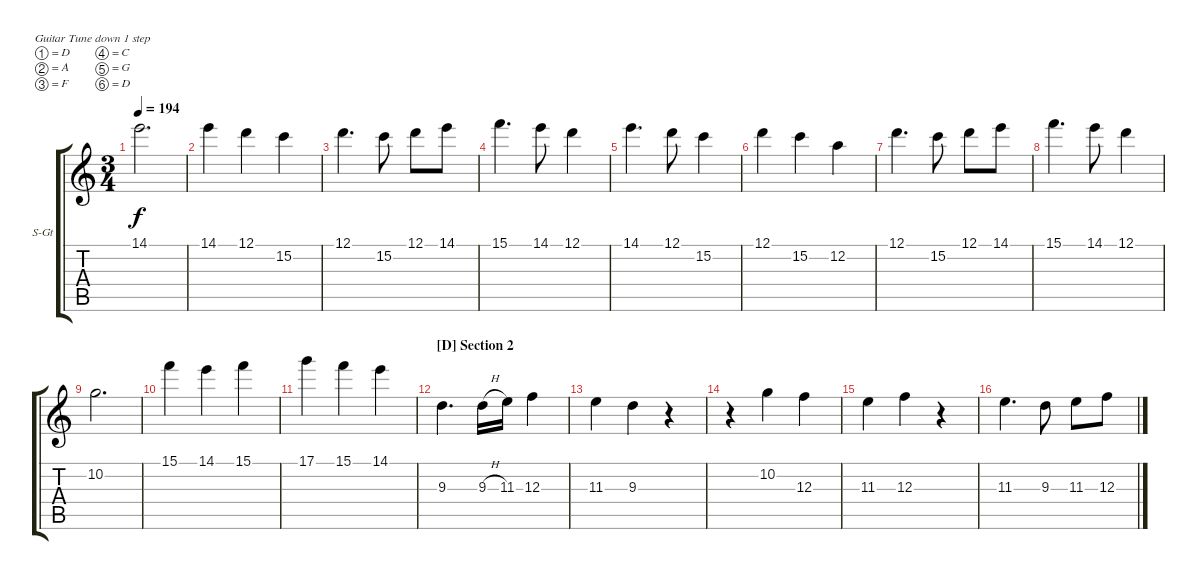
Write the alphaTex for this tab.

\defaultSystemsLayout 4
\bracketExtendMode groupsimilarinstruments
\firstSystemTrackNameOrientation horizontal
\otherSystemsTrackNameOrientation horizontal
\track ("Guitar 2" "S-Gt") {instrument acousticguitarsteel}
\staff {score tabs}
\tuning (D4 A3 F3 C3 G2 D2)
\ts (3 4)
\tempo 194
\clef g2
\ks c
14.1.2{d dy f} |
14.1.4 12.1.4 15.2.4 |
12.1.4{d} 15.2.8 12.1.8 14.1.8 |
15.1.4{d} 14.1.8 12.1.4 |
14.1.4{d} 12.1.8 15.2.4 |
12.1.4 15.2.4 12.2.4 |
12.1.4{d} 15.2.8 12.1.8 14.1.8 |
15.1.4{d} 14.1.8 12.1.4 |
10.2.2{d} |
15.1.4 14.1.4 15.1.4 |
17.1.4 15.1.4 14.1.4 |
\section ("D" "Section 2")
9.3.4{d} 9.3{h}.16 11.3.16 12.3.4 |
11.3.4 9.3.4 r.4 |
r.4 10.2.4 12.3.4 |
11.3.4 12.3.4 r.4 |
11.3.4{d} 9.3.8 11.3.8 12.3.8
